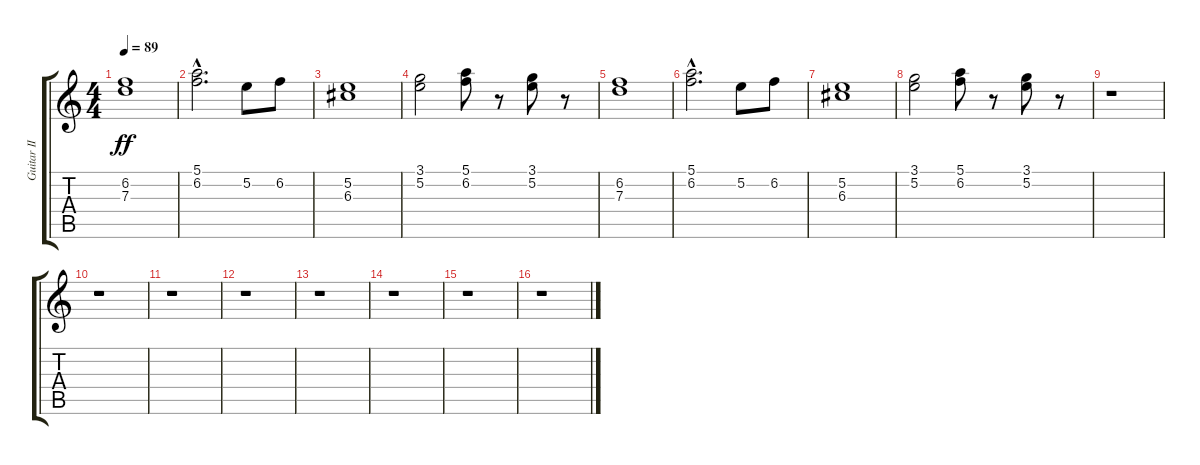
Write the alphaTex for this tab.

\track ("Guitar II" "Guitar II") {instrument acousticguitarnylon}
\staff {score tabs}
\tuning (E4 B3 G3 D3 A2 E2) {hide}
\ts (4 4)
\tempo 89
\clef g2
\ks c
(6.2 7.3).1{dy ff} |
(5.1{hac} 6.2{hac}).2{d} 5.2.8 6.2.8 |
(5.2 6.3).1 |
(3.1 5.2).2 (5.1 6.2).8 r.8 (3.1 5.2).8 r.8 |
(6.2 7.3).1 |
(5.1{hac} 6.2{hac}).2{d} 5.2.8 6.2.8 |
(5.2 6.3).1 |
(3.1 5.2).2 (5.1 6.2).8 r.8 (3.1 5.2).8 r.8 |
r.1 |
r.1 |
r.1 |
r.1 |
r.1 |
r.1 |
r.1 |
r.1
